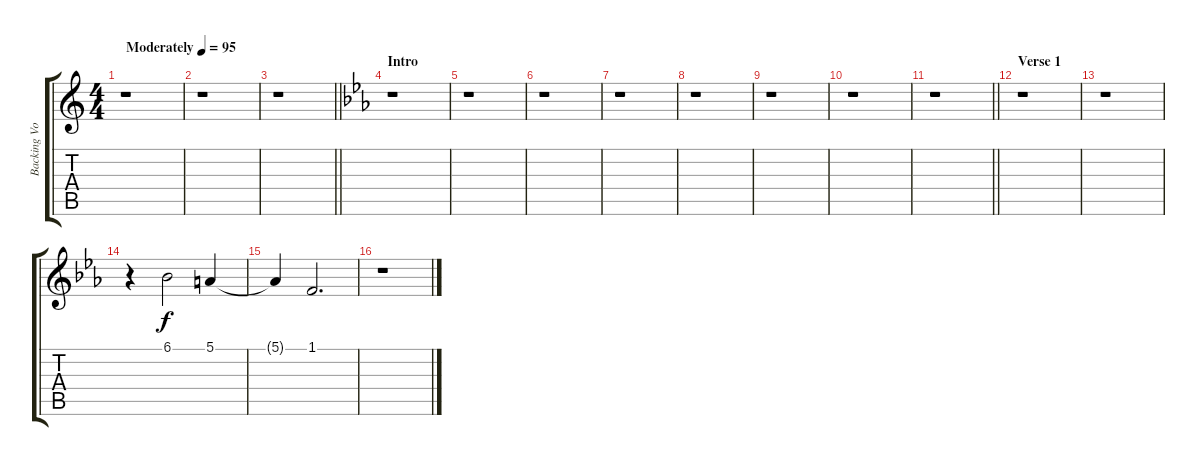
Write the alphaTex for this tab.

\track ("Backing Vocals" "Backing Vo") {instrument viola}
\staff {score tabs}
\tuning (E4 B3 G3 D3 A2 E2) {hide}
\ts (4 4)
\tempo (95 "Moderately")
\clef g2
\ks c
r.1{dy f instrument viola} |
r.1 |
\barLineRight lightlight
r.1 |
\section ("" "Intro")
\ks cminor
r.1 |
r.1 |
r.1 |
r.1 |
r.1 |
r.1 |
r.1 |
\barLineRight lightlight
r.1 |
\section ("" "Verse 1")
r.1 |
r.1 |
r.4{volume 11} 6.1.2 5.1.4 |
5.1{t}.4 1.1.2{d} |
r.1
